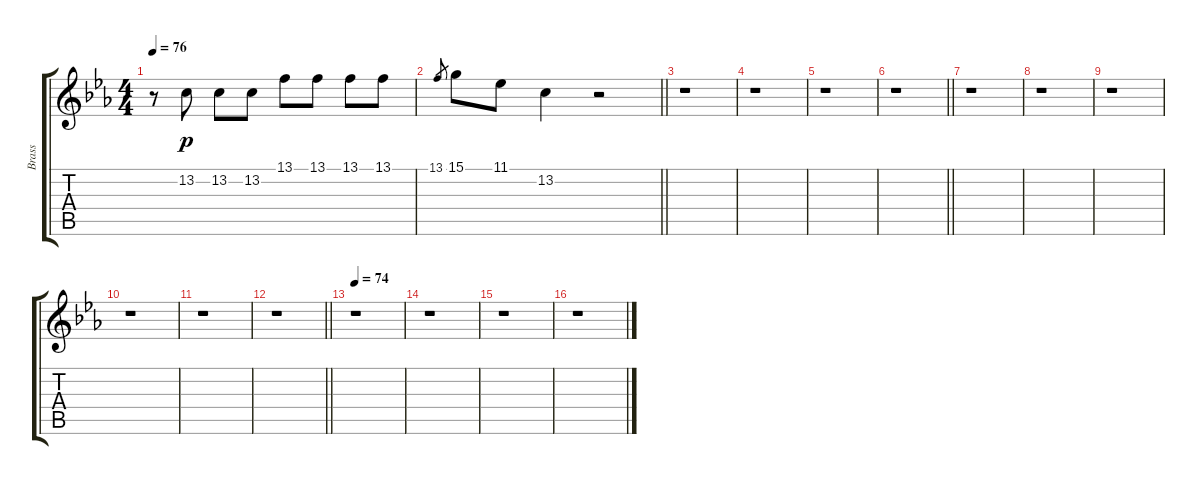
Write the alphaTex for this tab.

\track ("Brass" "Brass") {instrument trombone}
\staff {score tabs}
\tuning (E4 B3 G3 D3 A2 E2) {hide}
\ts (4 4)
\tempo 76
\clef g2
\ks cminor
r.8{dy p} 13.2.8 13.2.8 13.2.8 13.1.8 13.1.8 13.1.8 13.1.8 |
\barLineRight lightlight
13.1.8{gr} 15.1.8 11.1.8 13.2.4 r.2 |
r.1 |
r.1 |
r.1 |
\barLineRight lightlight
r.1 |
r.1 |
r.1 |
r.1 |
r.1 |
r.1 |
\barLineRight lightlight
r.1 |
\tempo 74
r.1 |
r.1 |
r.1 |
r.1
